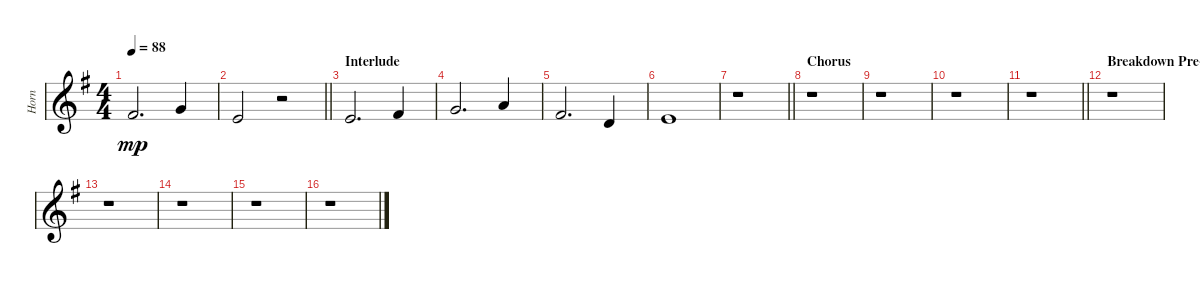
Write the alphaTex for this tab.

\track ("Horn" "Horn") {instrument frenchhorn}
\staff {score}
\tuning (E4 B3 G3 D3 A2 E2) {hide}
\ts (4 4)
\tempo 88
\clef g2
\ks eminor
2.1.2{d dy mp} 3.1.4 |
\barLineRight lightlight
0.1.2 r.2 |
\section ("" "Interlude")
0.1.2{d} 2.1.4 |
3.1.2{d} 5.1.4 |
2.1.2{d} 3.2.4 |
0.1.1 |
\barLineRight lightlight
r.1 |
\section ("" "Chorus")
r.1 |
r.1 |
r.1 |
\barLineRight lightlight
r.1 |
\section ("" "Breakdown Pre-Chorus")
r.1 |
r.1 |
r.1 |
r.1 |
r.1
